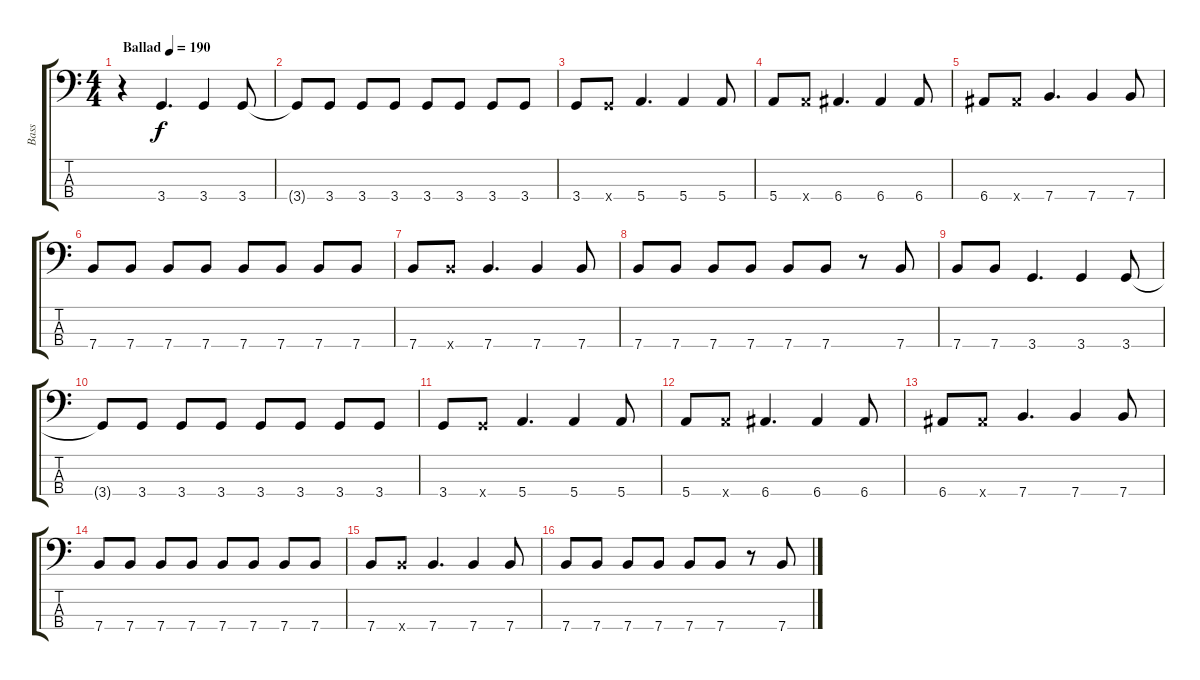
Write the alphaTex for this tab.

\track ("Bass" "Bass") {instrument electricbasspick}
\staff {score tabs}
\tuning (G2 D2 A1 E1) {hide}
\ts (4 4)
\tempo (190 "Ballad")
\clef f4
\ks c
r.4{dy f instrument electricbasspick} 3.4.4{d} 3.4.4 3.4.8 |
3.4{t}.8 3.4.8 3.4.8 3.4.8 3.4.8 3.4.8 3.4.8 3.4.8 |
3.4.8 3.4{x}.8 5.4.4{d} 5.4.4 5.4.8 |
5.4.8 5.4{x}.8 6.4.4{d} 6.4.4 6.4.8 |
6.4.8 6.4{x}.8 7.4.4{d} 7.4.4 7.4.8 |
7.4.8 7.4.8 7.4.8 7.4.8 7.4.8 7.4.8 7.4.8 7.4.8 |
7.4.8 7.4{x}.8 7.4.4{d} 7.4.4 7.4.8 |
7.4.8 7.4.8 7.4.8 7.4.8 7.4.8 7.4.8 r.8 7.4.8 |
7.4.8 7.4.8 3.4.4{d} 3.4.4 3.4.8 |
3.4{t}.8 3.4.8 3.4.8 3.4.8 3.4.8 3.4.8 3.4.8 3.4.8 |
3.4.8 3.4{x}.8 5.4.4{d} 5.4.4 5.4.8 |
5.4.8 5.4{x}.8 6.4.4{d} 6.4.4 6.4.8 |
6.4.8 6.4{x}.8 7.4.4{d} 7.4.4 7.4.8 |
7.4.8 7.4.8 7.4.8 7.4.8 7.4.8 7.4.8 7.4.8 7.4.8 |
7.4.8 7.4{x}.8 7.4.4{d} 7.4.4 7.4.8 |
7.4.8 7.4.8 7.4.8 7.4.8 7.4.8 7.4.8 r.8 7.4.8
